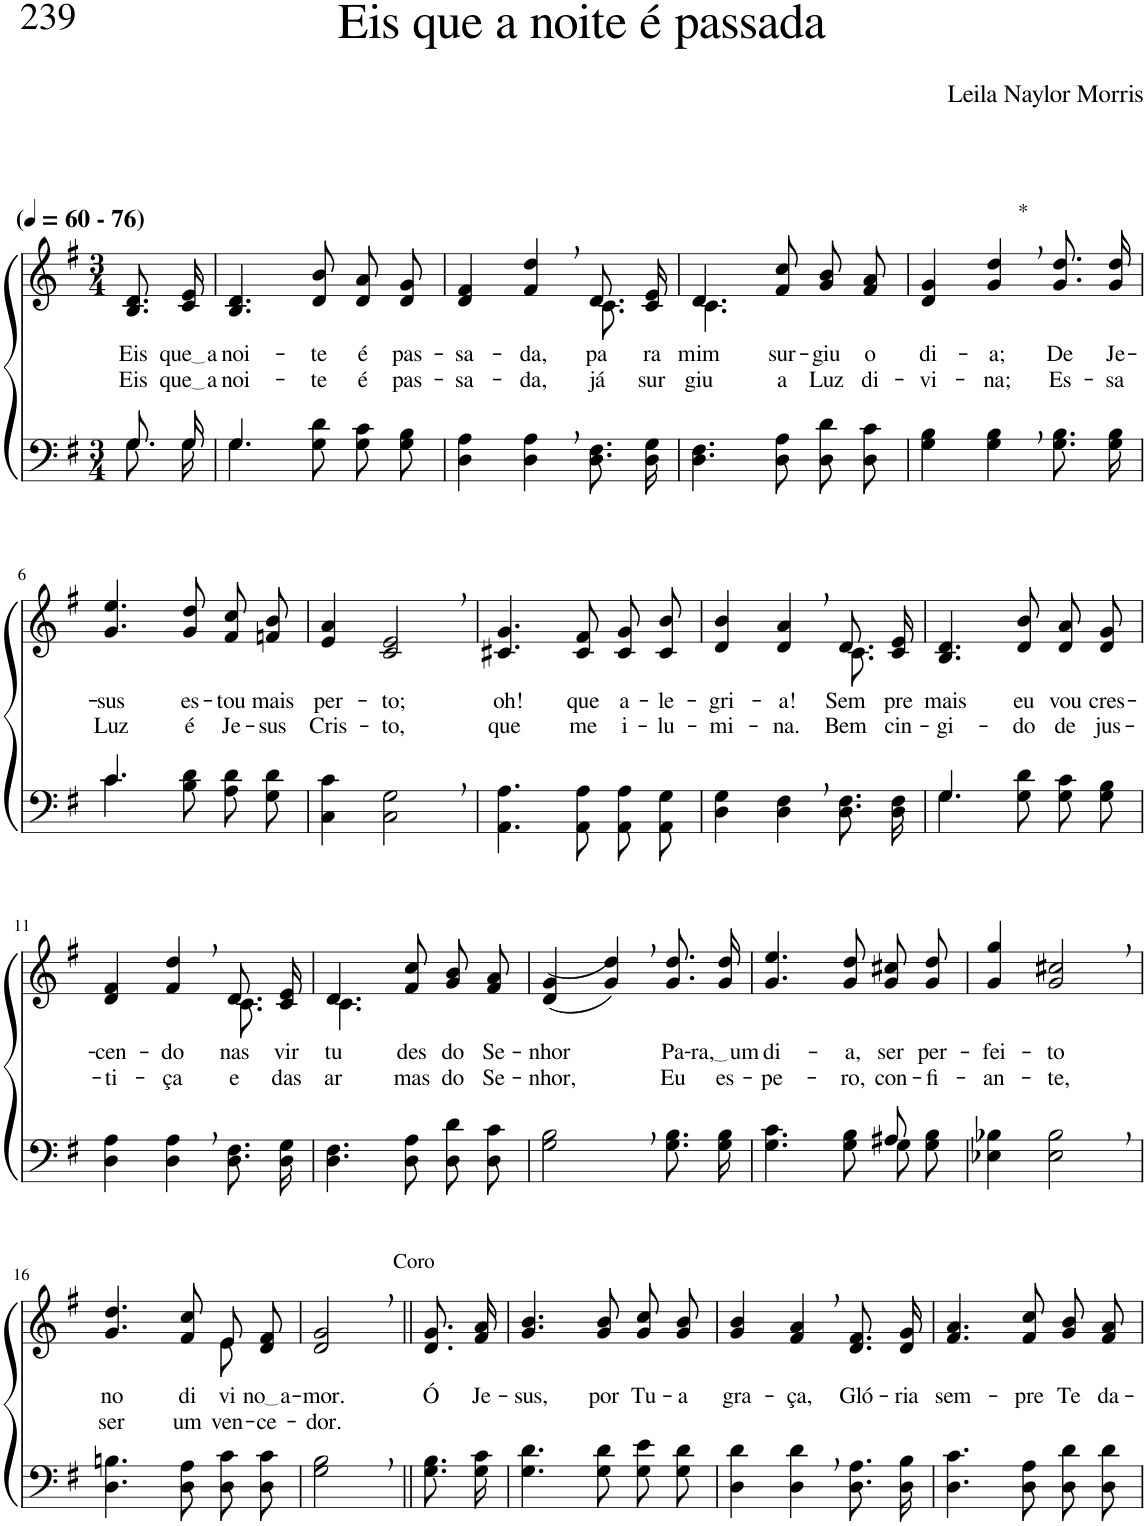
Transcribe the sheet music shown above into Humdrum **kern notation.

**kern	**kern	**text	**text
*part2	*part1	*part1	*part1
*staff2	*staff1	*staff1	*staff1
*I"Parte III e IV	*I"Parte I e II	*	*
*clefF4	*clefG2	*	*
*Trd1c2	*Trd1c2	*	*
*k[f#]	*k[f#]	*	*
*M3/4	*M3/4	*	*
*MM60	*MM60	*	*
=1	=1	=1	=1
*^	*	*	*
!	!	!LO:TX:a:B:t=(	!	!
!	!	!LO:TX:a:B:t=- 76)	!	!
!	!	!	!LO:LY:b	!LO:LY:b
8.G\L	8.G/L	8.B/ 8.d/L	Eis	Eis
!	!	!	!LO:LY:b	!LO:LY:b
16G\Jk	16G/Jk	16c/ 16e/Jk	que a	que a
=2	=2	=2	=2	=2
!	!	!	!LO:LY:b	!LO:LY:b
4.G\	4.G/	4.B/ 4.d/	noi-	noi-
!	!	!	!LO:LY:b	!LO:LY:b
8G\ 8d\	4.ryy	8d/ 8b/	-te	-te
!	!	!	!LO:LY:b	!LO:LY:b
8G\ 8c\L	.	8d/ 8a/L	é	é
!	!	!	!LO:LY:b	!LO:LY:b
8G\ 8B\J	.	8d/ 8g/J	pas-	pas-
*v	*v	*	*	*
=3	=3	=3	=3
!	!	!LO:LY:b	!LO:LY:b
*	*^	*	*
4D\ 4A\	4d/ 4f#/	2ryy	-sa-	-sa-
!	!	!	!LO:LY:b	!LO:LY:b
4D\, 4A\,	4f#/, 4dd/,	.	-da,	-da,
!	!	!	!LO:LY:b	!LO:LY:b
8.D\ 8.F#\L	8.d/L	8.c\	pa-	já
!	!	!	!LO:LY:b	!LO:LY:b
16D\ 16G\Jk	16c/ 16e/Jk	16ryy	-ra	sur-
=4	=4	=4	=4	=4
!	!	!	!LO:LY:b	!LO:LY:b
4.D\ 4.F#\	4.d/	4.c\	mim	-giu
!	!	!	!LO:LY:b	!LO:LY:b
8D\ 8A\	8f#/ 8cc/	4.ryy	sur-	a
!	!	!	!LO:LY:b	!LO:LY:b
8D\ 8d\L	8g/ 8b/L	.	-giu	Luz
!	!	!	!LO:LY:b	!LO:LY:b
8D\ 8c\J	8f#/ 8a/J	.	o	di-
*	*v	*v	*	*
=5	=5	=5	=5
!	!	!LO:LY:b	!LO:LY:b
4G\ 4B\	4d/ 4g/	di-	-vi-
!	!LO:TX:a:t=*	!	!
!	!	!LO:LY:b	!LO:LY:b
4G\, 4B\,	4g/, 4dd/,	-a;	-na;
!	!	!LO:LY:b	!LO:LY:b
8.G\ 8.B\L	8.g\ 8.dd\L	De	Es-
!	!	!LO:LY:b	!LO:LY:b
16G\ 16B\Jk	16g\ 16dd\Jk	Je-	-sa
!!LO:LB:g=z
=6	=6	=6	=6
*^	*	*	*
!	!	!	!LO:LY:b	!LO:LY:b
4.c/	4.c\	4.g/ 4.ee/	-sus	Luz
!	!	!	!LO:LY:b	!LO:LY:b
4.ryy	8B\ 8d\	8g/ 8dd/	es-	é
!	!	!	!LO:LY:b	!LO:LY:b
.	8A\ 8d\L	8f#/ 8cc/L	-tou	Je-
!	!	!	!LO:LY:b	!LO:LY:b
.	8G\ 8d\J	8fn/ 8b/J	mais	-sus
=7	=7	=7	=7	=7
!	!	!	!LO:LY:b	!LO:LY:b
*v	*v	*	*	*
4C\ 4c\	4e/ 4a/	per-	Cris-
!	!	!LO:LY:b	!LO:LY:b
2C\, 2G\,	2c/, 2e/,	-to;	-to,
=8	=8	=8	=8
!	!	!LO:LY:b	!LO:LY:b
4.AA\ 4.A\	4.c#X/ 4.g/	oh!	que
!	!	!LO:LY:b	!LO:LY:b
8AA\ 8A\	8c#/ 8f#/	que	me
!	!	!LO:LY:b	!LO:LY:b
8AA\ 8A\L	8c#/ 8g/L	a-	i-
!	!	!LO:LY:b	!LO:LY:b
8AA\ 8G\J	8c#/ 8b/J	-le-	-lu-
=9	=9	=9	=9
!	!	!LO:LY:b	!LO:LY:b
*	*^	*	*
4D\ 4G\	4d/ 4b/	2ryy	-gri-	-mi-
!	!	!	!LO:LY:b	!LO:LY:b
4D\, 4F#\,	4d/, 4a/,	.	-a!	-na.
!	!	!	!LO:LY:b	!LO:LY:b
8.D\ 8.F#\L	8.d/L	8.c\	Sem-	Bem
!	!	!	!LO:LY:b	!LO:LY:b
16D\ 16F#\Jk	16c/ 16e/Jk	16ryy	-pre	cin-
=10	=10	=10	=10	=10
*^	*	*	*	*
!	!	!	!	!LO:LY:b	!LO:LY:b
*	*	*v	*v	*	*
4.G\	4.G/	4.B/ 4.d/	mais	-gi-
!	!	!	!LO:LY:b	!LO:LY:b
8G\ 8d\	4.ryy	8d/ 8b/	eu	-do
!	!	!	!LO:LY:b	!LO:LY:b
8G\ 8c\L	.	8d/ 8a/L	vou	de
!	!	!	!LO:LY:b	!LO:LY:b
8G\ 8B\J	.	8d/ 8g/J	cres-	jus-
*v	*v	*	*	*
!!LO:LB:g=z
=11	=11	=11	=11
!	!	!LO:LY:b	!LO:LY:b
*	*^	*	*
4D\ 4A\	4d/ 4f#/	2ryy	-cen-	-ti-
!	!	!	!LO:LY:b	!LO:LY:b
4D\, 4A\,	4f#/, 4dd/,	.	-do	-ça
!	!	!	!LO:LY:b	!LO:LY:b
8.D\ 8.F#\L	8.d/L	8.c\	nas	e
!	!	!	!LO:LY:b	!LO:LY:b
16D\ 16G\Jk	16c/ 16e/Jk	16ryy	vir-	das
=12	=12	=12	=12	=12
!	!	!	!LO:LY:b	!LO:LY:b
4.D\ 4.F#\	4.d/	4.c\	-tu-	ar-
!	!	!	!LO:LY:b	!LO:LY:b
8D\ 8A\	8f#/ 8cc/	4.ryy	-des	-mas
!	!	!	!LO:LY:b	!LO:LY:b
8D\ 8d\L	8g/ 8b/L	.	do	do
!	!	!	!LO:LY:b	!LO:LY:b
8D\ 8c\J	8f#/ 8a/J	.	Se-	Se-
*	*v	*v	*	*
=13	=13	=13	=13
!	!	!LO:LY:b	!LO:LY:b
2G\, 2B\,	((4d/ 4g/	-nhor	-nhor,
.	4g/, 4dd/,))	.	.
!	!	!LO:LY:b	!LO:LY:b
8.G\ 8.B\L	8.g\ 8.dd\L	Pa-	Eu
!	!	!LO:LY:b	!LO:LY:b
16G\ 16B\Jk	16g\ 16dd\Jk	ra, um	es-
=14	=14	=14	=14
*^	*	*	*
!	!	!	!LO:LY:b	!LO:LY:b
2ryy	4.G\ 4.c\	4.g/ 4.ee/	di-	-pe-
!	!	!	!LO:LY:b	!LO:LY:b
.	8G\ 8B\	8g/ 8dd/	-a,	-ro,
!	!	!	!LO:LY:b	!LO:LY:b
8A#X/	8G\L	8g\ 8cc#X\L	ser	con-
!	!	!	!LO:LY:b	!LO:LY:b
8ryy	8G\ 8B\J	8g\ 8dd\J	per-	-fi-
=15	=15	=15	=15	=15
!	!	!	!LO:LY:b	!LO:LY:b
*v	*v	*	*	*
4E-X\ 4B-X\	4g/ 4gg/	-fei-	-an-
!	!	!LO:LY:b	!LO:LY:b
2E-\, 2B-\,	2g/, 2cc#X/,	-to	-te,
!!LO:LB:g=z
=16	=16	=16	=16
!	!	!LO:LY:b	!LO:LY:b
*	*^	*	*
4.D\ 4.Bn\	4.g/ 4.dd/	2ryy	no	ser
!	!	!	!LO:LY:b	!LO:LY:b
8D\ 8A\	8f#/ 8cc/	.	di-	um
!	!	!	!	!LO:LY:b
!	!	!	!LO:LY:b	!
8D\ 8c\L	8e/L	8e\	-vi-	ven-
!	!	!	!LO:LY:b	!LO:LY:b
8D\ 8c\J	8d/ 8f#/J	8ryy	no a	-ce-
=17	=17	=17	=17	=17
!	!LO:TX:a:t=Coro	!	!	!
!	!	!	!LO:LY:b	!LO:LY:b
*	*v	*v	*	*
2G\, 2B\,	2d/, 2g/,	-mor.	-dor.
=18||	=18||	=18||	=18||
!	!	!LO:LY:b	!
8.G\ 8.B\L	8.d/ 8.g/L	Ó	.
!	!	!LO:LY:b	!
16G\ 16c\Jk	16f#/ 16a/Jk	Je-	.
=19	=19	=19	=19
!	!	!LO:LY:b	!
4.G\ 4.d\	4.g/ 4.b/	-sus,	.
!	!	!LO:LY:b	!
8G\ 8d\	8g/ 8b/	por	.
!	!	!LO:LY:b	!
8G\ 8e\L	8g/ 8cc/L	Tu-	.
!	!	!LO:LY:b	!
8G\ 8d\J	8g/ 8b/J	-a	.
=20	=20	=20	=20
!	!	!LO:LY:b	!
4D\ 4d\	4g/ 4b/	gra-	.
!	!	!LO:LY:b	!
4D\, 4d\,	4f#/, 4a/,	-ça,	.
!	!	!LO:LY:b	!
8.D\ 8.A\L	8.d/ 8.f#/L	Gló-	.
!	!	!LO:LY:b	!
16D\ 16B\Jk	16d/ 16g/Jk	-ria	.
=21	=21	=21	=21
!	!	!LO:LY:b	!
4.D\ 4.c\	4.f#/ 4.a/	sem-	.
!	!	!LO:LY:b	!
8D\ 8A\	8f#/ 8cc/	-pre	.
!	!	!LO:LY:b	!
8D\ 8d\L	8g/ 8b/L	Te	.
!	!	!LO:LY:b	!
8D\ 8d\J	8f#/ 8a/J	da-	.
=	=	=	=
*-	*-	*-	*-
